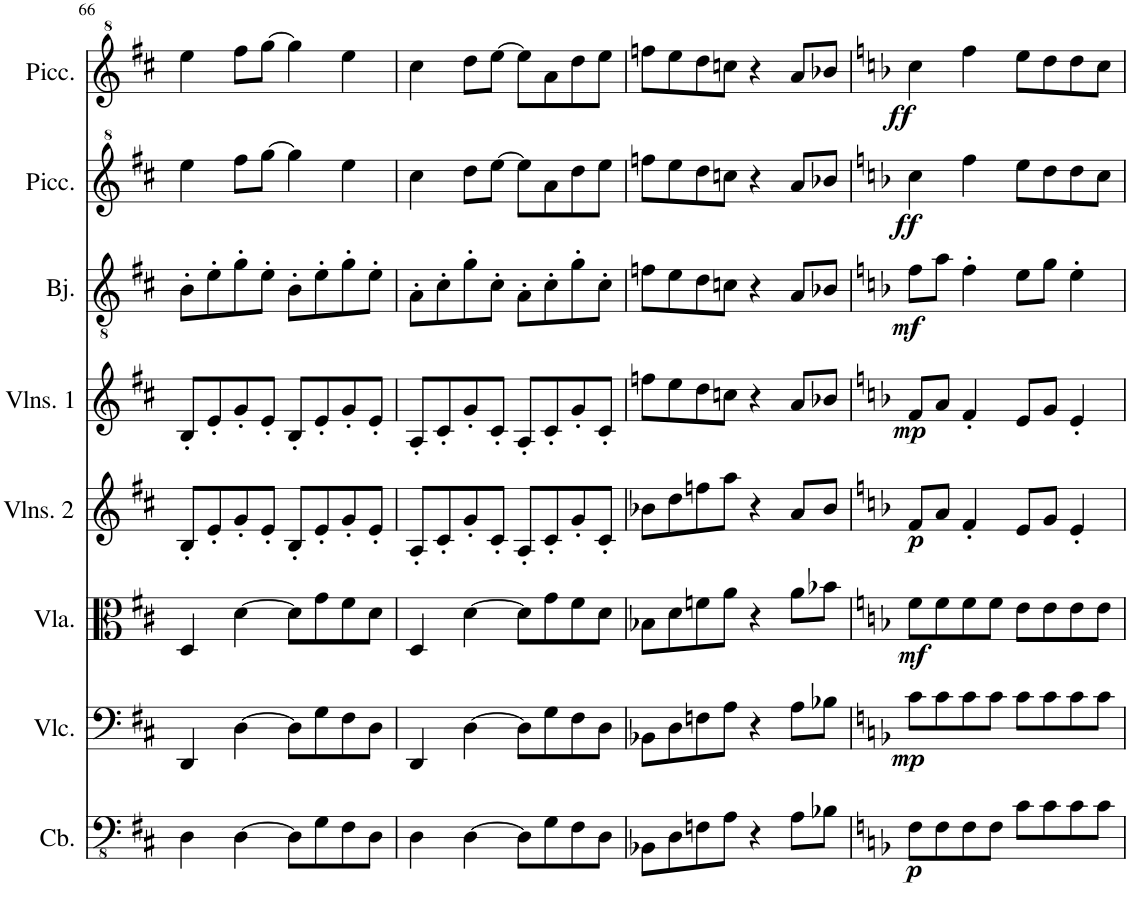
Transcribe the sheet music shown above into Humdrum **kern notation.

**kern	**dynam	**kern	**dynam	**kern	**dynam	**kern	**dynam	**kern	**dynam	**kern	**dynam	**kern	**dynam	**kern	**dynam
*part8	*part8	*part7	*part7	*part6	*part6	*part5	*part5	*part4	*part4	*part3	*part3	*part2	*part2	*part1	*part1
*staff8	*staff8	*staff7	*staff7	*staff6	*staff6	*staff5	*staff5	*staff4	*staff4	*staff3	*staff3	*staff2	*staff2	*staff1	*staff1
*I"Contrabass	*	*I"Violoncello	*	*I"Viola	*	*I"Violins 2	*	*I"Violins 1	*	*I"Banjo	*	*I"Piccolo	*	*I"Piccolo	*
*I'Cb.	*	*I'Vlc.	*	*I'Vla.	*	*I'Vlns. 2	*	*I'Vlns. 1	*	*I'Bj.	*	*I'Picc.	*	*I'Picc.	*
!!LO:PB:g=z
*clefFv4	*	*clefF4	*	*clefC3	*	*clefG2	*	*clefG2	*	*clefGv2	*	*clefG^2	*	*clefG^2	*
*Trd7c12	*	*	*	*	*	*	*	*	*	*Trd7c12	*	*Trd-7c-12	*	*Trd-7c-12	*
*k[f#c#]	*	*k[f#c#]	*	*k[f#c#]	*	*k[f#c#]	*	*k[f#c#]	*	*k[f#c#]	*	*k[f#c#]	*	*k[f#c#]	*
*M4/4	*	*M4/4	*	*M4/4	*	*M4/4	*	*M4/4	*	*M4/4	*	*M4/4	*	*M4/4	*
=66	=66	=66	=66	=66	=66	=66	=66	=66	=66	=66	=66	=66	=66	=66	=66
4DD\	.	4DD/	.	4D/	.	8B'/L	.	8B'/L	.	8B'\L	.	4eee\	.	4eee\	.
.	.	.	.	.	.	8e'/	.	8e'/	.	8e'\	.	.	.	.	.
[4DD\	.	[4D\	.	[4d\	.	8g'/	.	8g'/	.	8g'\	.	8fff#\L	.	8fff#\L	.
.	.	.	.	.	.	8e'/J	.	8e'/J	.	8e'\J	.	[8ggg\J	.	[8ggg\J	.
8DD\L]	.	8D\L]	.	8d\L]	.	8B'/L	.	8B'/L	.	8B'\L	.	4ggg\]	.	4ggg\]	.
8GG\	.	8G\	.	8g\	.	8e'/	.	8e'/	.	8e'\	.	.	.	.	.
8FF#\	.	8F#\	.	8f#\	.	8g'/	.	8g'/	.	8g'\	.	4eee\	.	4eee\	.
8DD\J	.	8D\J	.	8d\J	.	8e'/J	.	8e'/J	.	8e'\J	.	.	.	.	.
=67	=67	=67	=67	=67	=67	=67	=67	=67	=67	=67	=67	=67	=67	=67	=67
4DD\	.	4DD/	.	4D/	.	8A'/L	.	8A'/L	.	8A'\L	.	4ccc#\	.	4ccc#\	.
.	.	.	.	.	.	8c#'/	.	8c#'/	.	8c#'\	.	.	.	.	.
[4DD\	.	[4D\	.	[4d\	.	8g'/	.	8g'/	.	8g'\	.	8ddd\L	.	8ddd\L	.
.	.	.	.	.	.	8c#'/J	.	8c#'/J	.	8c#'\J	.	[8eee\J	.	[8eee\J	.
8DD\L]	.	8D\L]	.	8d\L]	.	8A'/L	.	8A'/L	.	8A'\L	.	8eee\L]	.	8eee\L]	.
8GG\	.	8G\	.	8g\	.	8c#'/	.	8c#'/	.	8c#'\	.	8aa\	.	8aa\	.
8FF#\	.	8F#\	.	8f#\	.	8g'/	.	8g'/	.	8g'\	.	8ddd\	.	8ddd\	.
8DD\J	.	8D\J	.	8d\J	.	8c#'/J	.	8c#'/J	.	8c#'\J	.	8eee\J	.	8eee\J	.
=68	=68	=68	=68	=68	=68	=68	=68	=68	=68	=68	=68	=68	=68	=68	=68
8BBB-X\L	.	8BB-X\L	.	8B-X\L	.	8b-X\L	.	8ffn\L	.	8fn\L	.	8fffn\L	.	8fffn\L	.
8DD\	.	8D\	.	8d\	.	8dd\	.	8ee\	.	8e\	.	8eee\	.	8eee\	.
8FFn\	.	8Fn\	.	8fn\	.	8ffn\	.	8dd\	.	8d\	.	8ddd\	.	8ddd\	.
8AA\J	.	8A\J	.	8a\J	.	8aa\J	.	8ccn\J	.	8cn\J	.	8cccn\J	.	8cccn\J	.
4r	.	4r	.	4r	.	4r	.	4r	.	4r	.	4r	.	4r	.
8AA\L	.	8A\L	.	8a\L	.	8a/L	.	8a/L	.	8A/L	.	8aa/L	.	8aa/L	.
8BB-X\J	.	8B-X\J	.	8b-X\J	.	8b-/J	.	8b-X/J	.	8B-X/J	.	8bb-X/J	.	8bb-X/J	.
=69	=69	=69	=69	=69	=69	=69	=69	=69	=69	=69	=69	=69	=69	=69	=69
*k[b-]	*	*k[b-]	*	*k[b-]	*	*k[b-]	*	*k[b-]	*	*k[b-]	*	*k[b-]	*	*k[b-]	*
!	!LO:DY:b	!	!LO:DY:b	!	!LO:DY:b	!	!LO:DY:b	!	!LO:DY:b	!	!LO:DY:b	!	!LO:DY:b	!	!LO:DY:b
8FF\L	p	8c\L	mp	8f\L	mf	8f/L	p	8f/L	mp	8f\L	mf	4ccc\	ff	4ccc\	ff
8FF\	.	8c\	.	8f\	.	8a/J	.	8a/J	.	8a\J	.	.	.	.	.
8FF\	.	8c\	.	8f\	.	4f'/	.	4f'/	.	4f'\	.	4fff\	.	4fff\	.
8FF\J	.	8c\J	.	8f\J	.	.	.	.	.	.	.	.	.	.	.
8C\L	.	8c\L	.	8e\L	.	8e/L	.	8e/L	.	8e\L	.	8eee\L	.	8eee\L	.
8C\	.	8c\	.	8e\	.	8g/J	.	8g/J	.	8g\J	.	8ddd\	.	8ddd\	.
8C\	.	8c\	.	8e\	.	4e'/	.	4e'/	.	4e'\	.	8ddd\	.	8ddd\	.
8C\J	.	8c\J	.	8e\J	.	.	.	.	.	.	.	8ccc\J	.	8ccc\J	.
=	=	=	=	=	=	=	=	=	=	=	=	=	=	=	=
*-	*-	*-	*-	*-	*-	*-	*-	*-	*-	*-	*-	*-	*-	*-	*-
